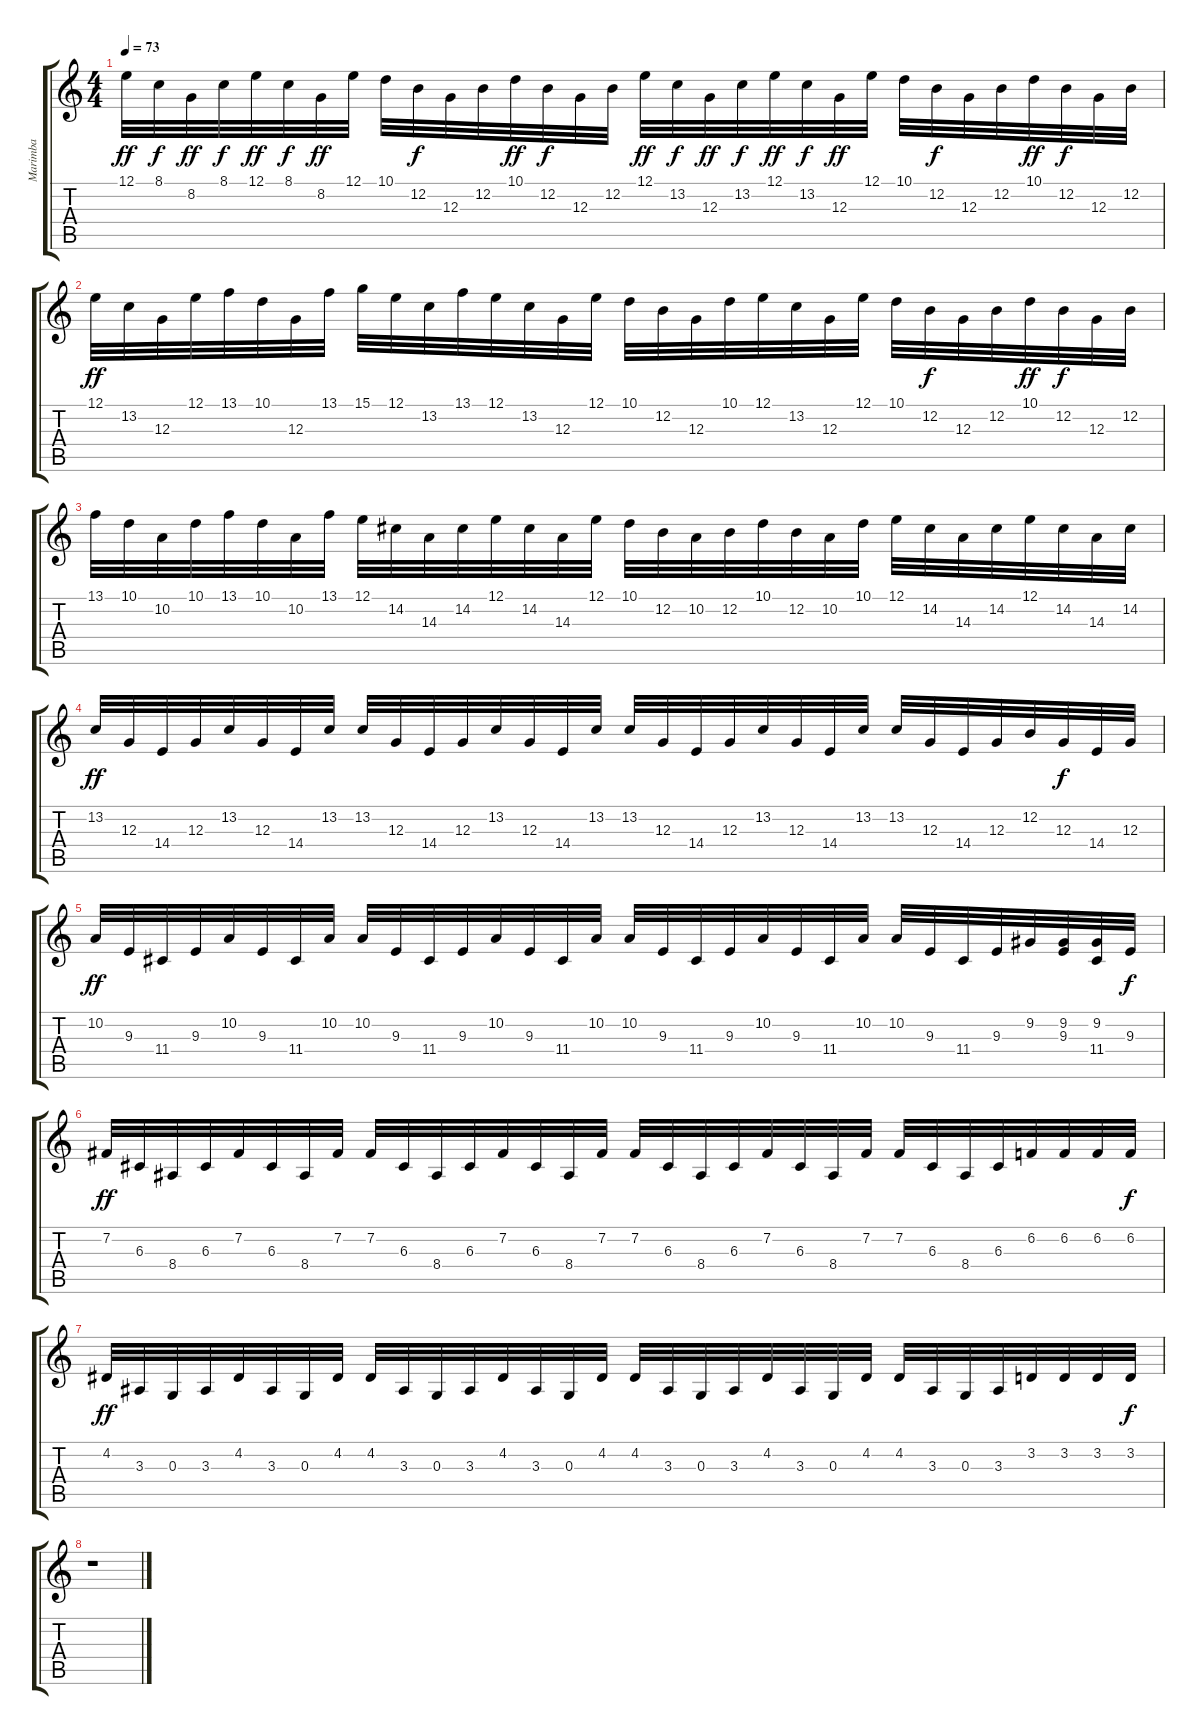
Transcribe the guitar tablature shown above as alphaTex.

\track ("Marimba" "Marimba") {instrument marimba}
\staff {score tabs}
\tuning (E4 B3 G3 D3 A2 E2) {hide}
\ts (4 4)
\tempo 73
\clef g2
\ks c
12.1.32{dy ff} 8.1.32{dy f} 8.2.32{dy ff} 8.1.32{dy f} 12.1.32{dy ff} 8.1.32{dy f} 8.2.32{dy ff} 12.1.32 10.1.32 12.2.32{dy f} 12.3.32 12.2.32 10.1.32{dy ff} 12.2.32{dy f} 12.3.32 12.2.32 12.1.32{dy ff} 13.2.32{dy f} 12.3.32{dy ff} 13.2.32{dy f} 12.1.32{dy ff} 13.2.32{dy f} 12.3.32{dy ff} 12.1.32 10.1.32 12.2.32{dy f} 12.3.32 12.2.32 10.1.32{dy ff} 12.2.32{dy f} 12.3.32 12.2.32 |
12.1.32{dy ff} 13.2.32 12.3.32 12.1.32 13.1.32 10.1.32 12.3.32 13.1.32 15.1.32 12.1.32 13.2.32 13.1.32 12.1.32 13.2.32 12.3.32 12.1.32 10.1.32 12.2.32 12.3.32 10.1.32 12.1.32 13.2.32 12.3.32 12.1.32 10.1.32 12.2.32{dy f} 12.3.32 12.2.32 10.1.32{dy ff} 12.2.32{dy f} 12.3.32 12.2.32 |
13.1.32 10.1.32 10.2.32 10.1.32 13.1.32 10.1.32 10.2.32 13.1.32 12.1.32 14.2.32 14.3.32 14.2.32 12.1.32 14.2.32 14.3.32 12.1.32 10.1.32 12.2.32 10.2.32 12.2.32 10.1.32 12.2.32 10.2.32 10.1.32 12.1.32 14.2.32 14.3.32 14.2.32 12.1.32 14.2.32 14.3.32 14.2.32 |
13.2.32{dy ff} 12.3.32 14.4.32 12.3.32 13.2.32 12.3.32 14.4.32 13.2.32 13.2.32 12.3.32 14.4.32 12.3.32 13.2.32 12.3.32 14.4.32 13.2.32 13.2.32 12.3.32 14.4.32 12.3.32 13.2.32 12.3.32 14.4.32 13.2.32 13.2.32 12.3.32 14.4.32 12.3.32 12.2.32 12.3.32{dy f} 14.4.32 12.3.32 |
10.2.32{dy ff} 9.3.32 11.4.32 9.3.32 10.2.32 9.3.32 11.4.32 10.2.32 10.2.32 9.3.32 11.4.32 9.3.32 10.2.32 9.3.32 11.4.32 10.2.32 10.2.32 9.3.32 11.4.32 9.3.32 10.2.32 9.3.32 11.4.32 10.2.32 10.2.32 9.3.32 11.4.32 9.3.32 9.2.32 (9.2 9.3).32 (9.2 11.4).32 9.3.32{dy f} |
7.2.32{dy ff} 6.3.32 8.4.32 6.3.32 7.2.32 6.3.32 8.4.32 7.2.32 7.2.32 6.3.32 8.4.32 6.3.32 7.2.32 6.3.32 8.4.32 7.2.32 7.2.32 6.3.32 8.4.32 6.3.32 7.2.32 6.3.32 8.4.32 7.2.32 7.2.32 6.3.32 8.4.32 6.3.32 6.2.32 6.2.32 6.2.32 6.2.32{dy f} |
4.2.32{dy ff} 3.3.32 0.3.32 3.3.32 4.2.32 3.3.32 0.3.32 4.2.32 4.2.32 3.3.32 0.3.32 3.3.32 4.2.32 3.3.32 0.3.32 4.2.32 4.2.32 3.3.32 0.3.32 3.3.32 4.2.32 3.3.32 0.3.32 4.2.32 4.2.32 3.3.32 0.3.32 3.3.32 3.2.32 3.2.32 3.2.32 3.2.32{dy f} |
r.1
